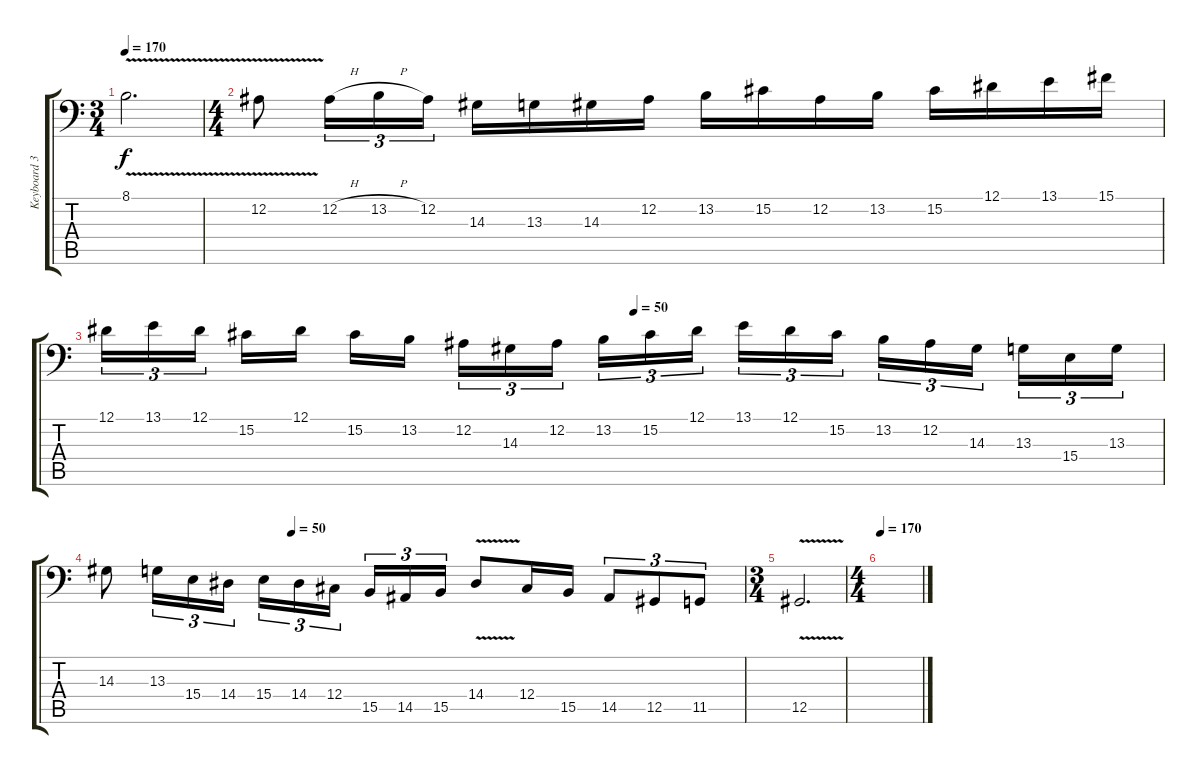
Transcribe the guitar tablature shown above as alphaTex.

\track ("Keyboard 3" "Keyboard 3") {instrument lead1square}
\staff {score tabs}
\tuning (Eb3 Bb2 Gb2 Db2 Ab1 Eb1) {hide}
\ts (3 4)
\tempo 170
\clef f4
\ks c
8.1{v}.2{d dy f} |
\ts (4 4)
12.2{v}.8 12.2{h}.16{tu (3 2)} 13.2{h}.16{tu (3 2)} 12.2.16{tu (3 2)} 14.3.16 13.3.16 14.3.16 12.2.16 13.2.16 15.2.16 12.2.16 13.2.16 15.2.16 12.1.16 13.1.16 15.1.16 |
\tempo (50 0.5)
12.1.16{tu (3 2)} 13.1.16{tu (3 2)} 12.1.16{tu (3 2) beam splitsecondary} 15.2.16 12.1.16 15.2.16 13.2.16{beam splitsecondary} 12.2.16{tu (3 2)} 14.3.16{tu (3 2)} 12.2.16{tu (3 2)} 13.2.16{tu (3 2)} 15.2.16{tu (3 2)} 12.1.16{tu (3 2) beam splitsecondary} 13.1.16{tu (3 2)} 12.1.16{tu (3 2)} 15.2.16{tu (3 2)} 13.2.16{tu (3 2)} 12.2.16{tu (3 2)} 14.3.16{tu (3 2) beam splitsecondary} 13.3.16{tu (3 2)} 15.4.16{tu (3 2)} 13.3.16{tu (3 2)} |
\tempo (50 0.2916666666666667)
14.3.8 13.3.16{tu (3 2)} 15.4.16{tu (3 2)} 14.4.16{tu (3 2)} 15.4.16{tu (3 2)} 14.4.16{tu (3 2)} 12.4.16{tu (3 2) beam splitsecondary} 15.5.16{tu (3 2)} 14.5.16{tu (3 2)} 15.5.16{tu (3 2)} 14.4{v}.8 12.4.16 15.5.16 14.5.8{tu (3 2)} 12.5.8{tu (3 2)} 11.5.8{tu (3 2)} |
\ts (3 4)
12.5{v}.2{d volume 10 balance 8} |
\ts (4 4)
\tempo 170
